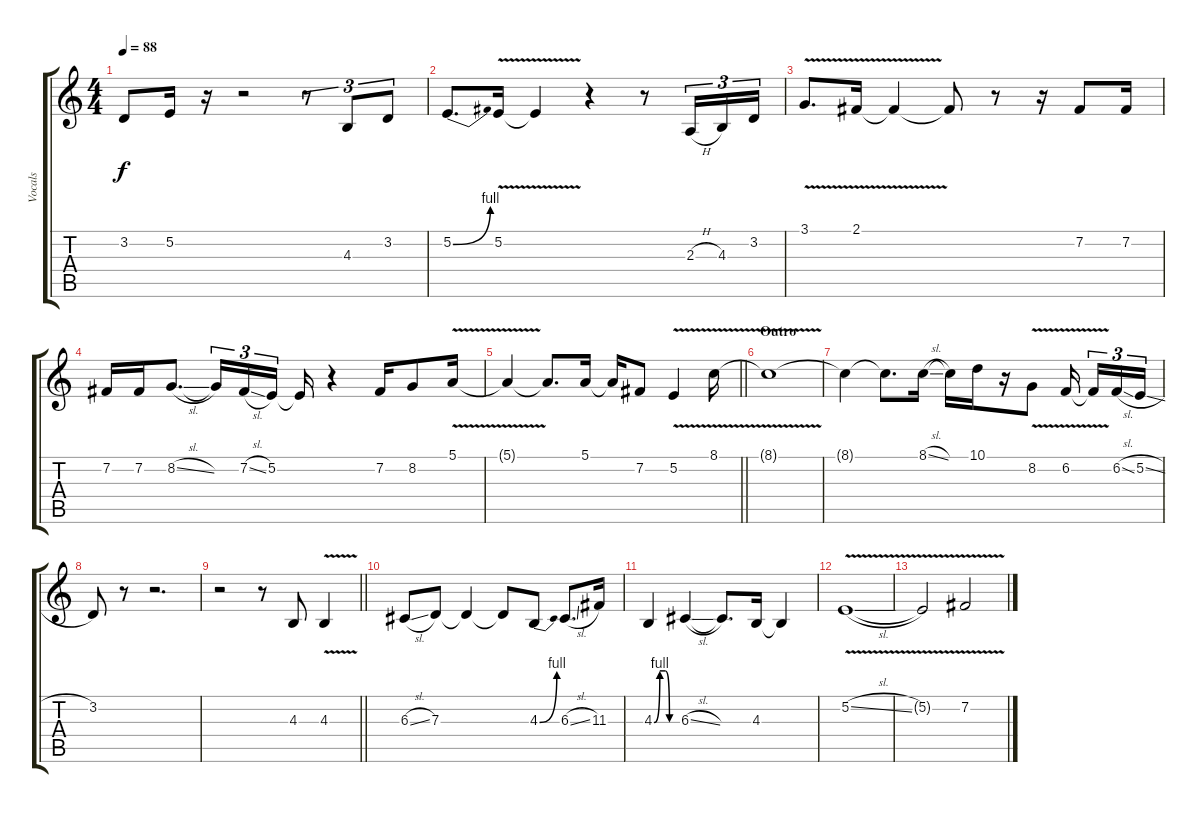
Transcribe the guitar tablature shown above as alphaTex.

\track ("Vocals" "Vocals") {instrument ocarina}
\staff {score tabs}
\tuning (E4 B3 G3 D3 A2 E2) {hide}
\ts (4 4)
\tempo 88
\clef g2
\ks c
3.2{t}.8{dy f} 5.2.16 r.16 r.2 r.8{tu (3 2)} 4.3.8{tu (3 2)} 3.2.8{tu (3 2)} |
5.2{be (bend 0 0 60 4)}.8{d} 5.2{v}.16 5.2{t}.4 r.4 r.8 2.3{h}.16{tu (3 2)} 4.3.16{tu (3 2)} 3.2.16{tu (3 2)} |
3.1{v}.8{d} 2.1{v}.16 2.1{t}.4 2.1{t}.8 r.8 r.16 7.2.8 7.2.16 |
7.2.16 7.2.16 8.2{sl}.8{d} 8.2{t}.16{tu (3 2)} 7.2{sl}.16{tu (3 2)} 5.2.16{tu (3 2) beam splitsecondary} 5.2{t}.16 r.4 7.2.16 8.2.8 5.1{v}.16 |
\barLineRight lightlight
5.1{t}.4 5.1{t}.8{d} 5.1.16 5.1{t}.16 7.2.8 5.2{v}.4 8.1{v}.16 |
\section ("" "Outro")
8.1{t}.1 |
8.1{t}.4 8.1{t}.8{d} 8.1{sl}.16 8.1{t}.16 10.1.16 r.16 8.2{v}.8 6.2{v}.16{beam splitsecondary} 6.2{t}.16{tu (3 2)} 6.2{sl}.16{tu (3 2)} 5.2{sl}.16{tu (3 2)} |
3.2.8 r.8 r.2{d} |
\barLineRight lightlight
r.2 r.8 4.3.8 4.3{v}.4 |
6.3{sl}.8 7.3.8 7.3{t}.4 7.3{t}.8 4.3{be (bend 0 0 60 4)}.8 6.3{sl}.8{d} 11.3.16 |
4.3{be (custom 0 0 15 4 29 4 40 0 45 0 60 0)}.4 6.3{sl}.4 6.3{t}.8{d} 4.3.16 4.3{t}.4 |
5.2{v sl}.1 |
5.2{t}.2 7.2{v}.2
